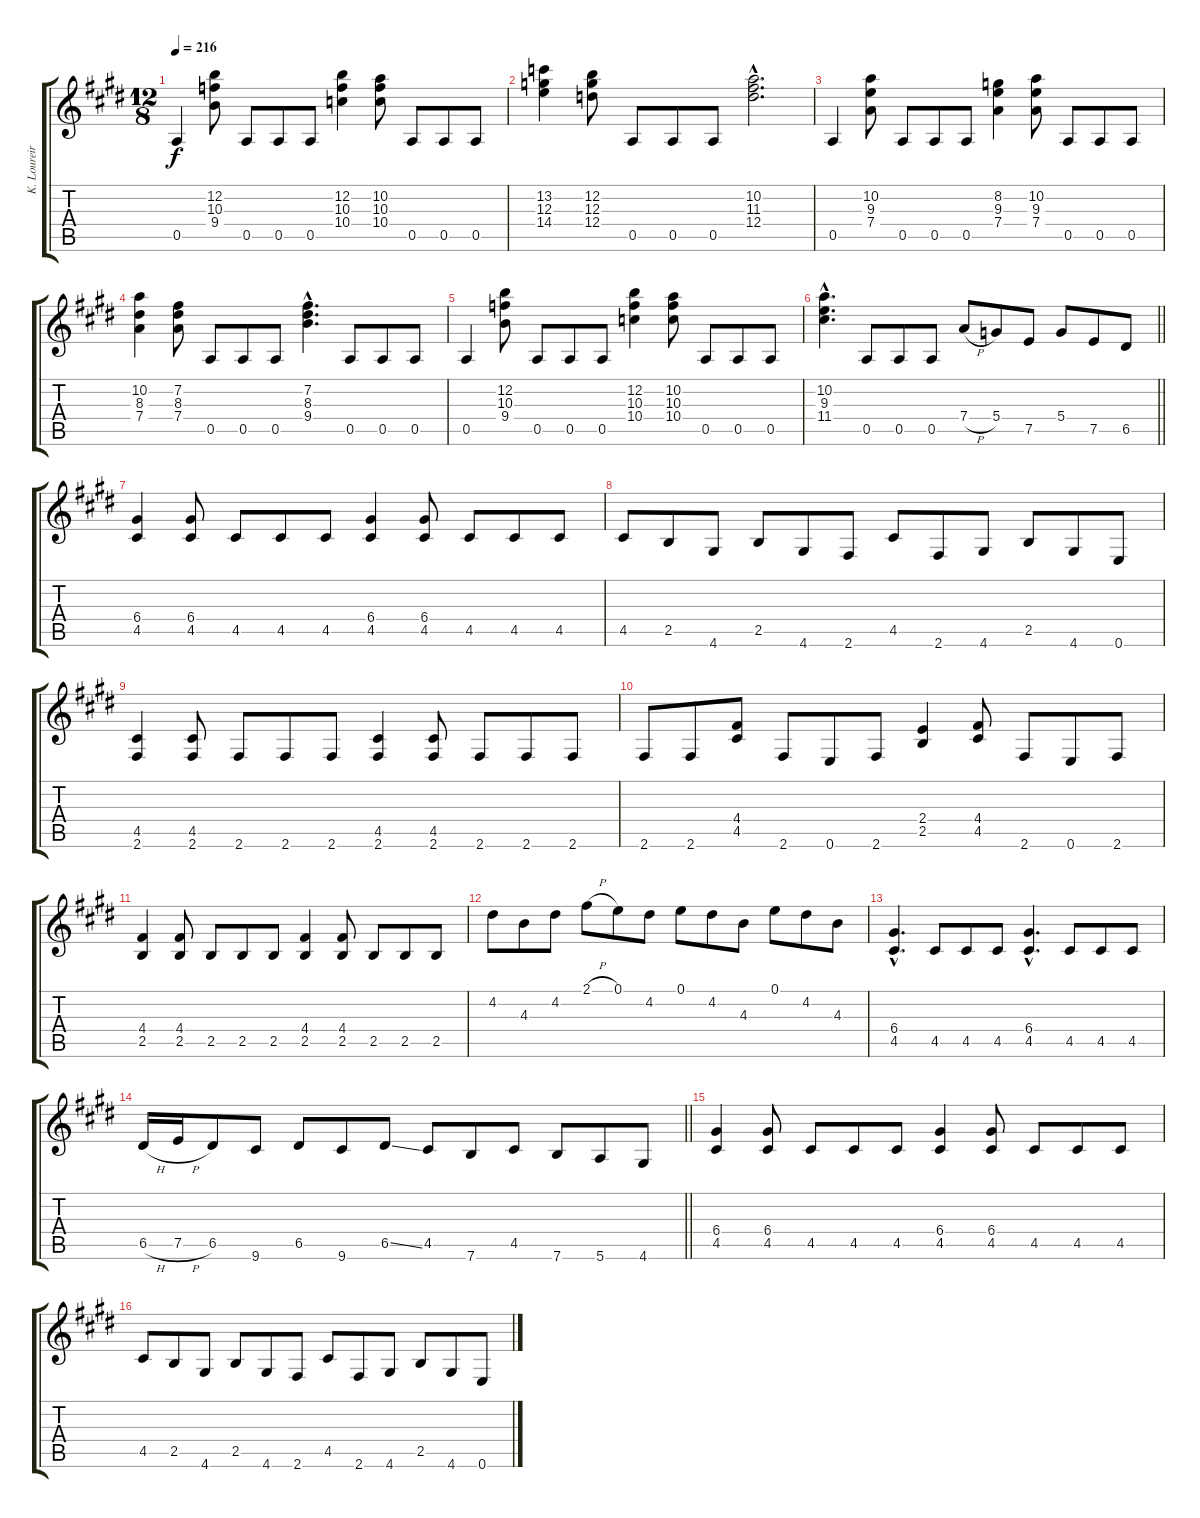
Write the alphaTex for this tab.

\track ("K. Loureiro" "K. Loureir") {instrument distortionguitar}
\staff {score tabs}
\tuning (E4 B3 G3 D3 A2 E2) {hide}
\ts (12 8)
\tempo 216
\clef g2
\ks e
0.5.4{dy f} (12.2 10.3 9.4).8 0.5.8 0.5.8 0.5.8 (12.2 10.3 10.4).4 (10.2 10.3 10.4).8 0.5.8 0.5.8 0.5.8 |
(13.2 12.3 14.4).4 (12.2 12.3 12.4).8 0.5.8 0.5.8 0.5.8 (10.2{hac} 11.3{hac} 12.4{hac}).2{d} |
0.5.4 (10.2 9.3 7.4).8 0.5.8 0.5.8 0.5.8 (8.2 9.3 7.4).4 (10.2 9.3 7.4).8 0.5.8 0.5.8 0.5.8 |
(10.2 8.3 7.4).4 (7.2 8.3 7.4).8 0.5.8 0.5.8 0.5.8 (7.2{hac} 8.3{hac} 9.4{hac}).4{d} 0.5.8 0.5.8 0.5.8 |
0.5.4 (12.2 10.3 9.4).8 0.5.8 0.5.8 0.5.8 (12.2 10.3 10.4).4 (10.2 10.3 10.4).8 0.5.8 0.5.8 0.5.8 |
\barLineRight lightlight
(10.2{hac} 9.3{hac} 11.4{hac}).4{d} 0.5.8 0.5.8 0.5.8 7.4{h}.8 5.4.8 7.5.8 5.4.8 7.5.8 6.5.8 |
(6.4 4.5).4 (6.4 4.5).8 4.5.8 4.5.8 4.5.8 (6.4 4.5).4 (6.4 4.5).8 4.5.8 4.5.8 4.5.8 |
4.5.8 2.5.8 4.6.8 2.5.8 4.6.8 2.6.8 4.5.8 2.6.8 4.6.8 2.5.8 4.6.8 0.6.8 |
(4.5 2.6).4 (4.5 2.6).8 2.6.8 2.6.8 2.6.8 (4.5 2.6).4 (4.5 2.6).8 2.6.8 2.6.8 2.6.8 |
2.6.8 2.6.8 (4.4 4.5).8 2.6.8 0.6.8 2.6.8 (2.4 2.5).4 (4.4 4.5).8 2.6.8 0.6.8 2.6.8 |
(4.4 2.5).4 (4.4 2.5).8 2.5.8 2.5.8 2.5.8 (4.4 2.5).4 (4.4 2.5).8 2.5.8 2.5.8 2.5.8 |
4.2.8 4.3.8 4.2.8 2.1{h}.8 0.1.8 4.2.8 0.1.8 4.2.8 4.3.8 0.1.8 4.2.8 4.3.8 |
(6.4{hac} 4.5{hac}).4{d} 4.5.8 4.5.8 4.5.8 (6.4{hac} 4.5{hac}).4{d} 4.5.8 4.5.8 4.5.8 |
\barLineRight lightlight
6.5{h}.16 7.5{h}.16 6.5.8 9.6.8 6.5.8 9.6.8 6.5{ss}.8 4.5.8 7.6.8 4.5.8 7.6.8 5.6.8 4.6.8 |
(6.4 4.5).4 (6.4 4.5).8 4.5.8 4.5.8 4.5.8 (6.4 4.5).4 (6.4 4.5).8 4.5.8 4.5.8 4.5.8 |
4.5.8 2.5.8 4.6.8 2.5.8 4.6.8 2.6.8 4.5.8 2.6.8 4.6.8 2.5.8 4.6.8 0.6.8
